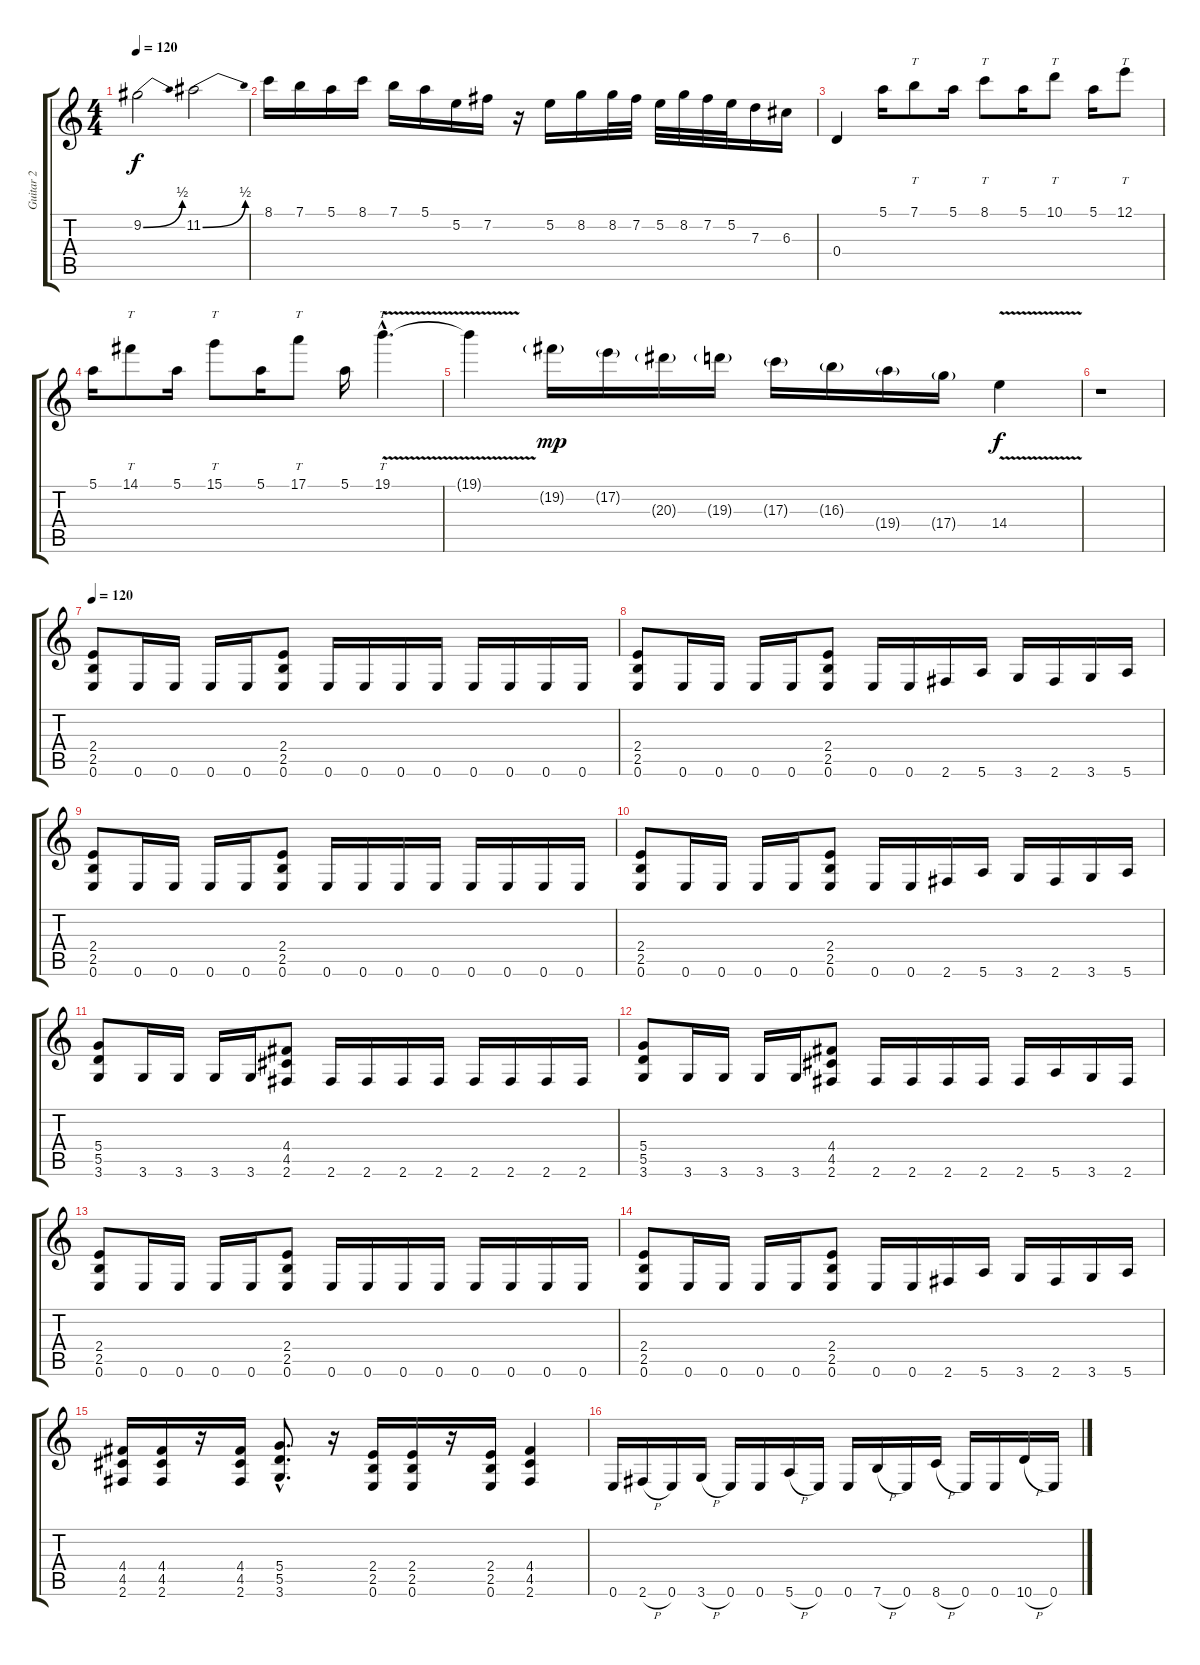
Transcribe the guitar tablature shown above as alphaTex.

\track ("Guitar 2" "Guitar 2") {instrument distortionguitar}
\staff {score tabs}
\tuning (E4 B3 G3 D3 A2 E2) {hide}
\ts (4 4)
\tempo 120
\clef g2
\ks c
9.2{be (bend 0 0 60 2)}.2{dy f} 11.2{be (bend 0 0 60 2)}.2 |
8.1.16 7.1.16 5.1.16 8.1.16 7.1.16 5.1.16 5.2.16 7.2.16 r.16 5.2.16 8.2.16 8.2.32 7.2.32 5.2.32 8.2.32 7.2.32 5.2.32 7.3.16 6.3.16 |
0.4.4 5.1.16 7.1.8{tt} 5.1.16 8.1.8{tt} 5.1.16 10.1.8{tt} 5.1.16 12.1.8{tt} |
5.1.16 14.1.8{tt} 5.1.16 15.1.8{tt} 5.1.16 17.1.8{tt} 5.1.16 19.1{v hac}.4{tt d} |
19.1{t}.4 19.2{g}.16{dy mp} 17.2{g}.16 20.3{g}.16 19.3{g}.16 17.3{g}.16 16.3{g}.16 19.4{g}.16 17.4{g}.16 14.4{v}.4{dy f} |
r.1 |
\tempo 120
(2.4 2.5 0.6).8 0.6.16 0.6.16 0.6.16 0.6.16 (2.4 2.5 0.6).8 0.6.16 0.6.16 0.6.16 0.6.16 0.6.16 0.6.16 0.6.16 0.6.16 |
(2.4 2.5 0.6).8 0.6.16 0.6.16 0.6.16 0.6.16 (2.4 2.5 0.6).8 0.6.16 0.6.16 2.6.16 5.6.16 3.6.16 2.6.16 3.6.16 5.6.16 |
(2.4 2.5 0.6).8 0.6.16 0.6.16 0.6.16 0.6.16 (2.4 2.5 0.6).8 0.6.16 0.6.16 0.6.16 0.6.16 0.6.16 0.6.16 0.6.16 0.6.16 |
(2.4 2.5 0.6).8 0.6.16 0.6.16 0.6.16 0.6.16 (2.4 2.5 0.6).8 0.6.16 0.6.16 2.6.16 5.6.16 3.6.16 2.6.16 3.6.16 5.6.16 |
(5.4 5.5 3.6).8 3.6.16 3.6.16 3.6.16 3.6.16 (4.4 4.5 2.6).8 2.6.16 2.6.16 2.6.16 2.6.16 2.6.16 2.6.16 2.6.16 2.6.16 |
(5.4 5.5 3.6).8 3.6.16 3.6.16 3.6.16 3.6.16 (4.4 4.5 2.6).8 2.6.16 2.6.16 2.6.16 2.6.16 2.6.16 5.6.16 3.6.16 2.6.16 |
(2.4 2.5 0.6).8 0.6.16 0.6.16 0.6.16 0.6.16 (2.4 2.5 0.6).8 0.6.16 0.6.16 0.6.16 0.6.16 0.6.16 0.6.16 0.6.16 0.6.16 |
(2.4 2.5 0.6).8 0.6.16 0.6.16 0.6.16 0.6.16 (2.4 2.5 0.6).8 0.6.16 0.6.16 2.6.16 5.6.16 3.6.16 2.6.16 3.6.16 5.6.16 |
(4.4 4.5 2.6).16 (4.4 4.5 2.6).16 r.16 (4.4 4.5 2.6).16 (5.4{hac} 5.5{hac} 3.6{hac}).8{d} r.16 (2.4 2.5 0.6).16 (2.4 2.5 0.6).16 r.16 (2.4 2.5 0.6).16 (4.4 4.5 2.6).4 |
0.6.16 2.6{h}.16 0.6.16 3.6{h}.16 0.6.16 0.6.16 5.6{h}.16 0.6.16 0.6.16 7.6{h}.16 0.6.16 8.6{h}.16 0.6.16 0.6.16 10.6{h}.16 0.6.16
